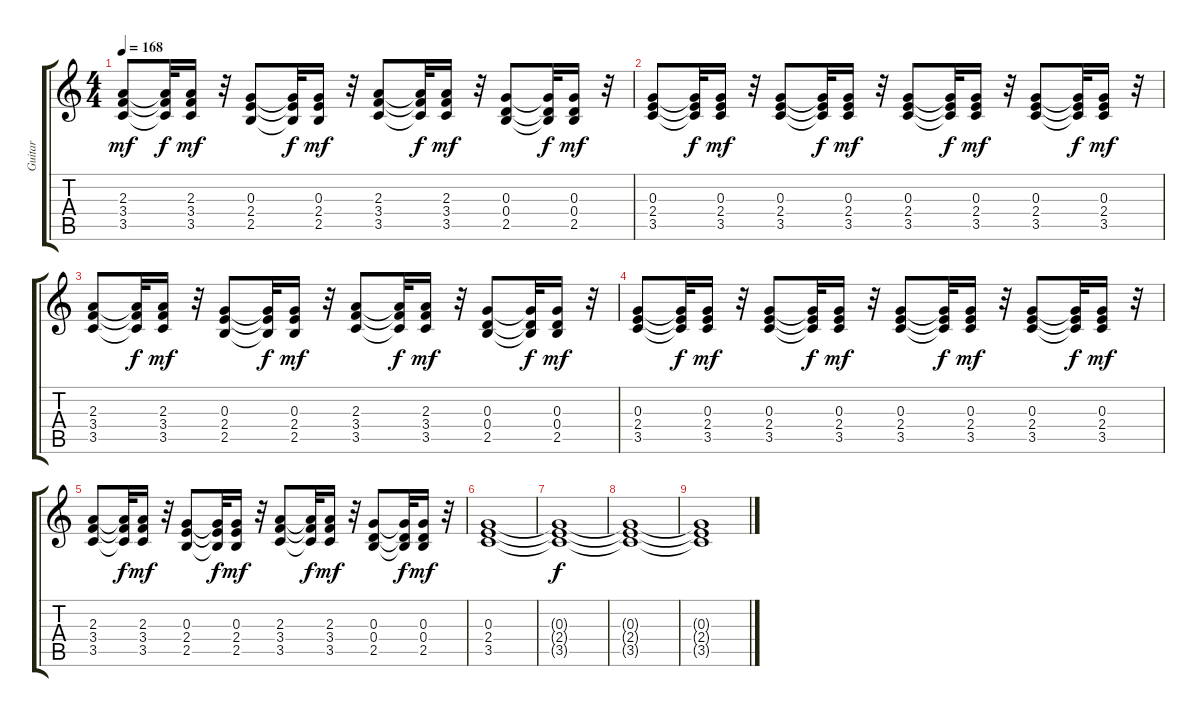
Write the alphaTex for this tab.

\track ("Guitar" "Guitar") {instrument electricguitarjazz}
\staff {score tabs}
\tuning (E4 B3 G3 D3 A2 E2) {hide}
\ts (4 4)
\tempo 168
\clef g2
\ks c
(2.3 3.4 3.5).8{dy mf} (2.3{t} 3.4{t} 3.5{t}).32{dy f} (2.3 3.4 3.5).16{dy mf} r.32 (0.3 2.4 2.5).8 (0.3{t} 2.4{t} 2.5{t}).32{dy f} (0.3 2.4 2.5).16{dy mf} r.32 (2.3 3.4 3.5).8 (2.3{t} 3.4{t} 3.5{t}).32{dy f} (2.3 3.4 3.5).16{dy mf} r.32 (0.3 0.4 2.5).8 (0.3{t} 0.4{t} 2.5{t}).32{dy f} (0.3 0.4 2.5).16{dy mf} r.32 |
(0.3 2.4 3.5).8 (0.3{t} 2.4{t} 3.5{t}).32{dy f} (0.3 2.4 3.5).16{dy mf} r.32 (0.3 2.4 3.5).8 (0.3{t} 2.4{t} 3.5{t}).32{dy f} (0.3 2.4 3.5).16{dy mf} r.32 (0.3 2.4 3.5).8 (0.3{t} 2.4{t} 3.5{t}).32{dy f} (0.3 2.4 3.5).16{dy mf} r.32 (0.3 2.4 3.5).8 (0.3{t} 2.4{t} 3.5{t}).32{dy f} (0.3 2.4 3.5).16{dy mf} r.32 |
(2.3 3.4 3.5).8 (2.3{t} 3.4{t} 3.5{t}).32{dy f} (2.3 3.4 3.5).16{dy mf} r.32 (0.3 2.4 2.5).8 (0.3{t} 2.4{t} 2.5{t}).32{dy f} (0.3 2.4 2.5).16{dy mf} r.32 (2.3 3.4 3.5).8 (2.3{t} 3.4{t} 3.5{t}).32{dy f} (2.3 3.4 3.5).16{dy mf} r.32 (0.3 0.4 2.5).8 (0.3{t} 0.4{t} 2.5{t}).32{dy f} (0.3 0.4 2.5).16{dy mf} r.32 |
(0.3 2.4 3.5).8 (0.3{t} 2.4{t} 3.5{t}).32{dy f} (0.3 2.4 3.5).16{dy mf} r.32 (0.3 2.4 3.5).8 (0.3{t} 2.4{t} 3.5{t}).32{dy f} (0.3 2.4 3.5).16{dy mf} r.32 (0.3 2.4 3.5).8 (0.3{t} 2.4{t} 3.5{t}).32{dy f} (0.3 2.4 3.5).16{dy mf} r.32 (0.3 2.4 3.5).8 (0.3{t} 2.4{t} 3.5{t}).32{dy f} (0.3 2.4 3.5).16{dy mf} r.32 |
(2.3 3.4 3.5).8 (2.3{t} 3.4{t} 3.5{t}).32{dy f} (2.3 3.4 3.5).16{dy mf} r.32 (0.3 2.4 2.5).8 (0.3{t} 2.4{t} 2.5{t}).32{dy f} (0.3 2.4 2.5).16{dy mf} r.32 (2.3 3.4 3.5).8 (2.3{t} 3.4{t} 3.5{t}).32{dy f} (2.3 3.4 3.5).16{dy mf} r.32 (0.3 0.4 2.5).8 (0.3{t} 0.4{t} 2.5{t}).32{dy f} (0.3 0.4 2.5).16{dy mf} r.32 |
(0.3 2.4 3.5).1{volume 12} |
(0.3{t} 2.4{t} 3.5{t}).1{dy f} |
(0.3{t} 2.4{t} 3.5{t}).1 |
(0.3{t} 2.4{t} 3.5{t}).1
